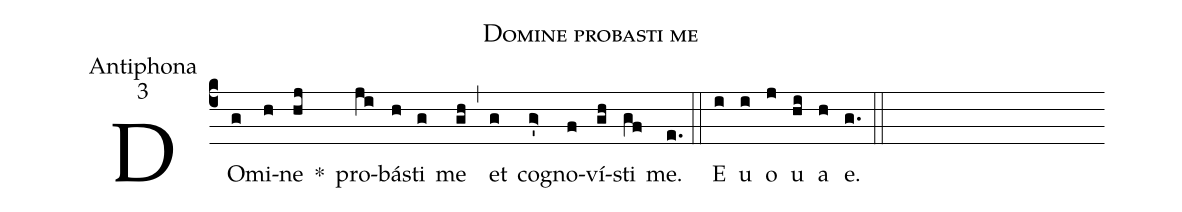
name:Domine probasti me;
office-part:Antiphona;
mode:3;
%%
(c4) DO(g)mi(h)ne(hj) *() pro(ji)bá(h)sti(g) me(gh) (,) et(g) co(g>')gno(f)ví(gh)sti(gf) me.(e.) (::) E(i) u(i) o(j) u(hi) a(h) e.(g.) (::)
